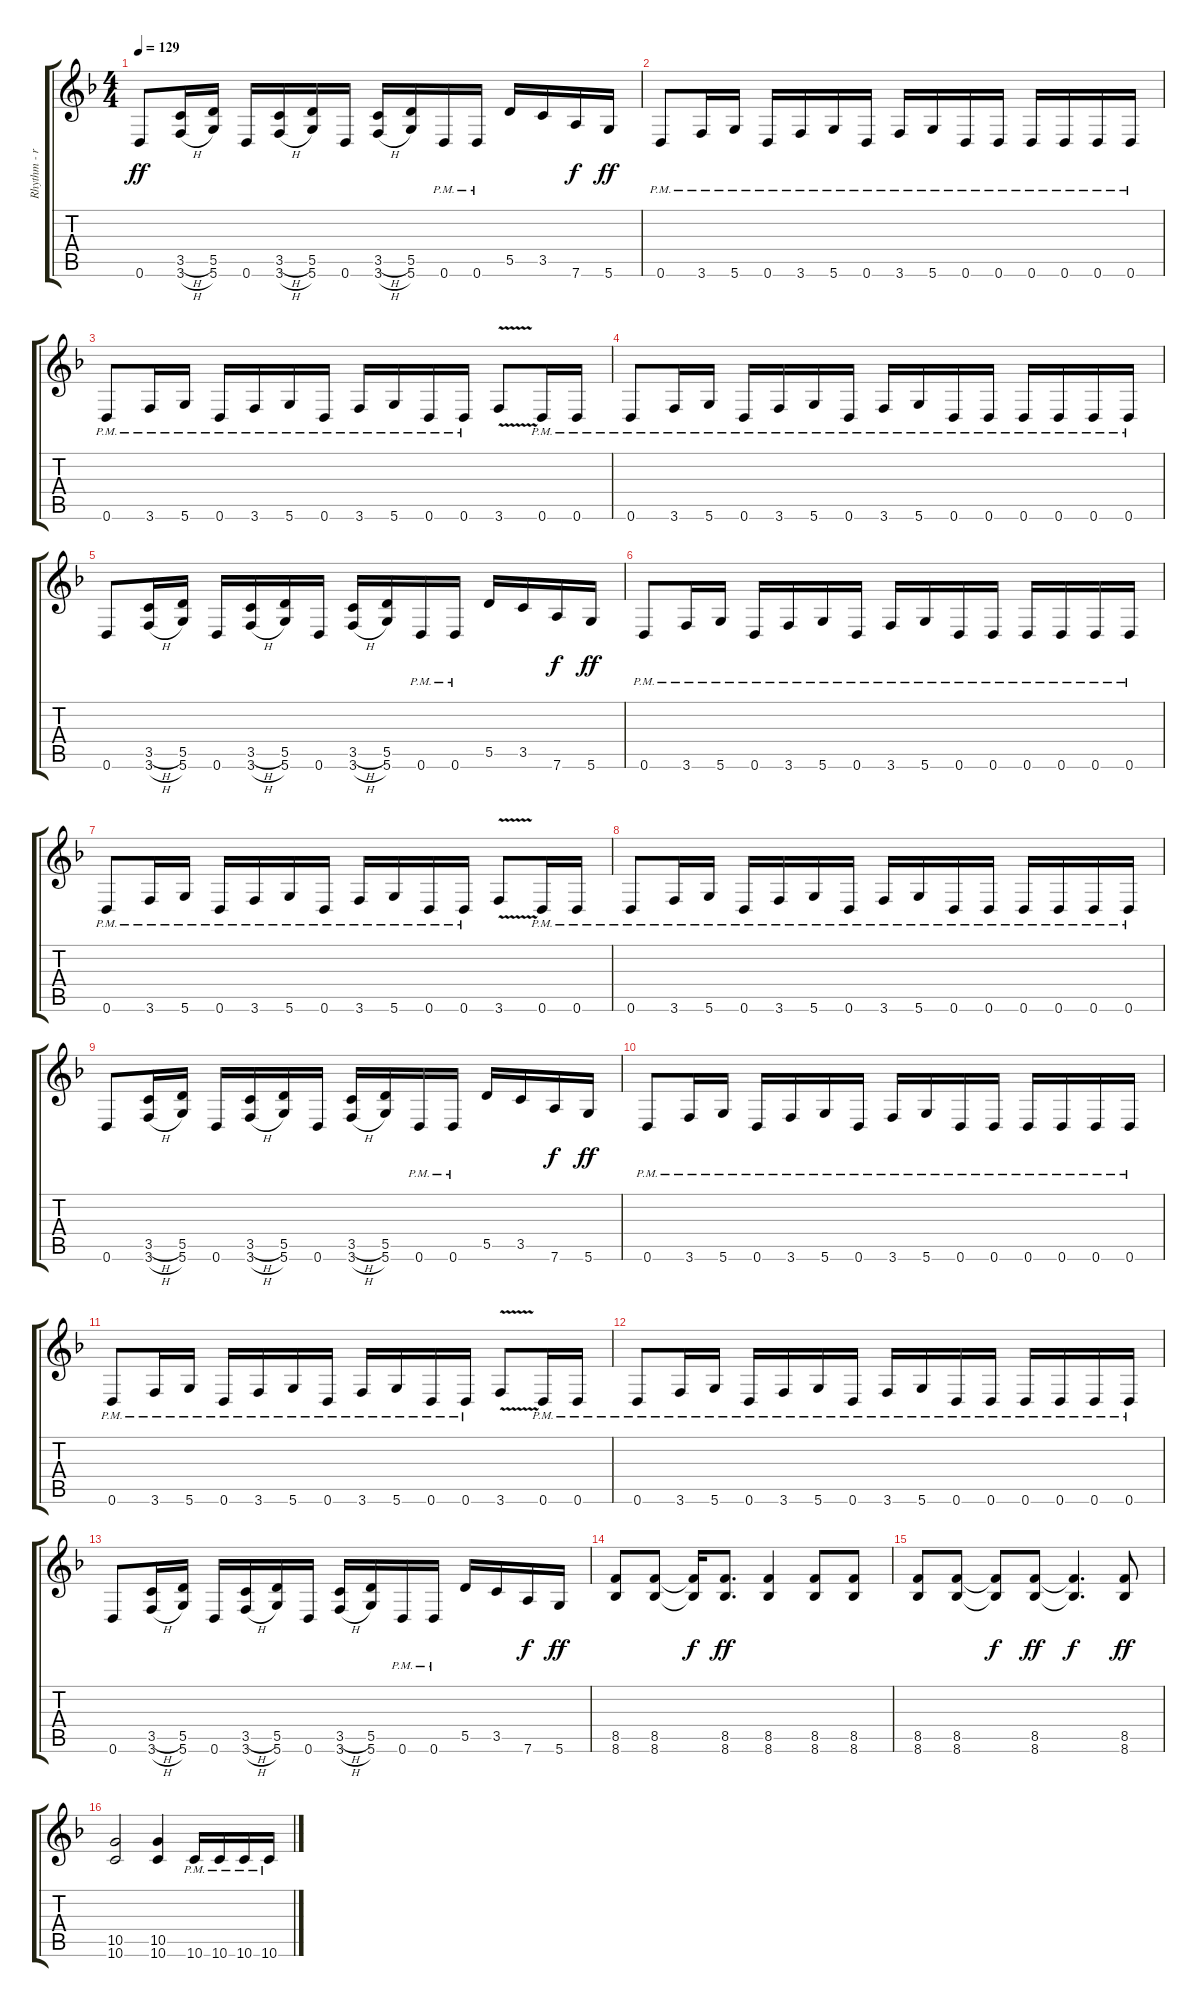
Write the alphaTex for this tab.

\track ("Rhythm - right" "Rhythm - r") {instrument distortionguitar}
\staff {score tabs}
\tuning (E4 B3 G3 D3 A2 D2) {hide}
\ts (4 4)
\tempo 129
\clef g2
\ks dminor
0.6.8{dy ff} (3.5{h} 3.6{h}).16 (5.5 5.6).16 0.6.16 (3.5{h} 3.6{h}).16 (5.5 5.6).16 0.6.16 (3.5{h} 3.6{h}).16 (5.5 5.6).16 0.6{pm}.16 0.6{pm}.16 5.5.16 3.5.16 7.6.16{dy f} 5.6.16{dy ff} |
0.6{pm}.8 3.6{pm}.16 5.6{pm}.16 0.6{pm}.16 3.6{pm}.16 5.6{pm}.16 0.6{pm}.16 3.6{pm}.16 5.6{pm}.16 0.6{pm}.16 0.6{pm}.16 0.6{pm}.16 0.6{pm}.16 0.6{pm}.16 0.6{pm}.16 |
0.6{pm}.8 3.6{pm}.16 5.6{pm}.16 0.6{pm}.16 3.6{pm}.16 5.6{pm}.16 0.6{pm}.16 3.6{pm}.16 5.6{pm}.16 0.6{pm}.16 0.6{pm}.16 3.6{v}.8 0.6{pm}.16 0.6{pm}.16 |
0.6{pm}.8 3.6{pm}.16 5.6{pm}.16 0.6{pm}.16 3.6{pm}.16 5.6{pm}.16 0.6{pm}.16 3.6{pm}.16 5.6{pm}.16 0.6{pm}.16 0.6{pm}.16 0.6{pm}.16 0.6{pm}.16 0.6{pm}.16 0.6{pm}.16 |
0.6.8 (3.5{h} 3.6{h}).16 (5.5 5.6).16 0.6.16 (3.5{h} 3.6{h}).16 (5.5 5.6).16 0.6.16 (3.5{h} 3.6{h}).16 (5.5 5.6).16 0.6{pm}.16 0.6{pm}.16 5.5.16 3.5.16 7.6.16{dy f} 5.6.16{dy ff} |
0.6{pm}.8 3.6{pm}.16 5.6{pm}.16 0.6{pm}.16 3.6{pm}.16 5.6{pm}.16 0.6{pm}.16 3.6{pm}.16 5.6{pm}.16 0.6{pm}.16 0.6{pm}.16 0.6{pm}.16 0.6{pm}.16 0.6{pm}.16 0.6{pm}.16 |
0.6{pm}.8 3.6{pm}.16 5.6{pm}.16 0.6{pm}.16 3.6{pm}.16 5.6{pm}.16 0.6{pm}.16 3.6{pm}.16 5.6{pm}.16 0.6{pm}.16 0.6{pm}.16 3.6{v}.8 0.6{pm}.16 0.6{pm}.16 |
0.6{pm}.8 3.6{pm}.16 5.6{pm}.16 0.6{pm}.16 3.6{pm}.16 5.6{pm}.16 0.6{pm}.16 3.6{pm}.16 5.6{pm}.16 0.6{pm}.16 0.6{pm}.16 0.6{pm}.16 0.6{pm}.16 0.6{pm}.16 0.6{pm}.16 |
0.6.8 (3.5{h} 3.6{h}).16 (5.5 5.6).16 0.6.16 (3.5{h} 3.6{h}).16 (5.5 5.6).16 0.6.16 (3.5{h} 3.6{h}).16 (5.5 5.6).16 0.6{pm}.16 0.6{pm}.16 5.5.16 3.5.16 7.6.16{dy f} 5.6.16{dy ff} |
0.6{pm}.8 3.6{pm}.16 5.6{pm}.16 0.6{pm}.16 3.6{pm}.16 5.6{pm}.16 0.6{pm}.16 3.6{pm}.16 5.6{pm}.16 0.6{pm}.16 0.6{pm}.16 0.6{pm}.16 0.6{pm}.16 0.6{pm}.16 0.6{pm}.16 |
0.6{pm}.8 3.6{pm}.16 5.6{pm}.16 0.6{pm}.16 3.6{pm}.16 5.6{pm}.16 0.6{pm}.16 3.6{pm}.16 5.6{pm}.16 0.6{pm}.16 0.6{pm}.16 3.6{v}.8 0.6{pm}.16 0.6{pm}.16 |
0.6{pm}.8 3.6{pm}.16 5.6{pm}.16 0.6{pm}.16 3.6{pm}.16 5.6{pm}.16 0.6{pm}.16 3.6{pm}.16 5.6{pm}.16 0.6{pm}.16 0.6{pm}.16 0.6{pm}.16 0.6{pm}.16 0.6{pm}.16 0.6{pm}.16 |
0.6.8 (3.5{h} 3.6{h}).16 (5.5 5.6).16 0.6.16 (3.5{h} 3.6{h}).16 (5.5 5.6).16 0.6.16 (3.5{h} 3.6{h}).16 (5.5 5.6).16 0.6{pm}.16 0.6{pm}.16 5.5.16 3.5.16 7.6.16{dy f} 5.6.16{dy ff} |
(8.5 8.6).8 (8.5 8.6).8 (8.5{t} 8.6{t}).16{dy f} (8.5 8.6).8{d dy ff} (8.5 8.6).4 (8.5 8.6).8 (8.5 8.6).8 |
(8.5 8.6).8 (8.5 8.6).8 (8.5{t} 8.6{t}).8{dy f} (8.5 8.6).8{dy ff} (8.5{t} 8.6{t}).4{d dy f} (8.5 8.6).8{dy ff} |
(10.5 10.6).2 (10.5 10.6).4 10.6{pm}.16 10.6{pm}.16 10.6{pm}.16 10.6{pm}.16
